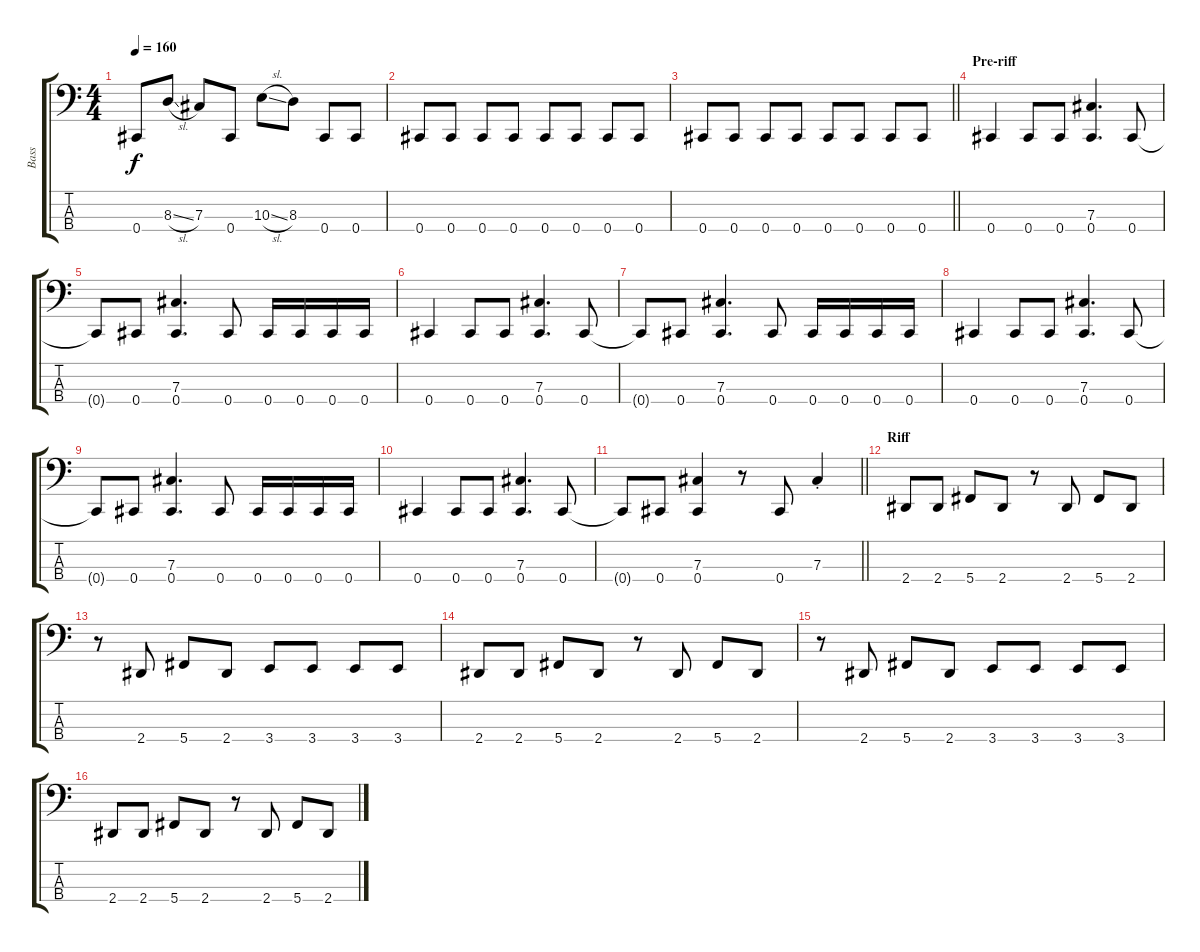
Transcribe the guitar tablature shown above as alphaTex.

\track ("Bass" "Bass") {instrument electricbasspick}
\staff {score tabs}
\tuning (E2 B1 Gb1 Db1) {hide}
\ts (4 4)
\tempo 160
\clef f4
\ks c
0.4.8{dy f} 8.3{sl}.8 7.3.8 0.4.8 10.3{sl}.8 8.3.8 0.4.8 0.4.8 |
0.4.8 0.4.8 0.4.8 0.4.8 0.4.8 0.4.8 0.4.8 0.4.8 |
\barLineRight lightlight
0.4.8 0.4.8 0.4.8 0.4.8 0.4.8 0.4.8 0.4.8 0.4.8 |
\section ("" "Pre-riff")
0.4.4 0.4.8 0.4.8 (7.3 0.4).4{d} 0.4.8 |
0.4{t}.8 0.4.8 (7.3 0.4).4{d} 0.4.8 0.4.16 0.4.16 0.4.16 0.4.16 |
0.4.4 0.4.8 0.4.8 (7.3 0.4).4{d} 0.4.8 |
0.4{t}.8 0.4.8 (7.3 0.4).4{d} 0.4.8 0.4.16 0.4.16 0.4.16 0.4.16 |
0.4.4 0.4.8 0.4.8 (7.3 0.4).4{d} 0.4.8 |
0.4{t}.8 0.4.8 (7.3 0.4).4{d} 0.4.8 0.4.16 0.4.16 0.4.16 0.4.16 |
0.4.4 0.4.8 0.4.8 (7.3 0.4).4{d} 0.4.8 |
\barLineRight lightlight
0.4{t}.8 0.4.8 (7.3 0.4).4 r.8 0.4.8 7.3{st}.4 |
\section ("" "Riff")
2.4.8 2.4.8 5.4.8 2.4.8 r.8 2.4.8 5.4.8 2.4.8 |
r.8 2.4.8 5.4.8 2.4.8 3.4.8 3.4.8 3.4.8 3.4.8 |
2.4.8 2.4.8 5.4.8 2.4.8 r.8 2.4.8 5.4.8 2.4.8 |
r.8 2.4.8 5.4.8 2.4.8 3.4.8 3.4.8 3.4.8 3.4.8 |
2.4.8 2.4.8 5.4.8 2.4.8 r.8 2.4.8 5.4.8 2.4.8
